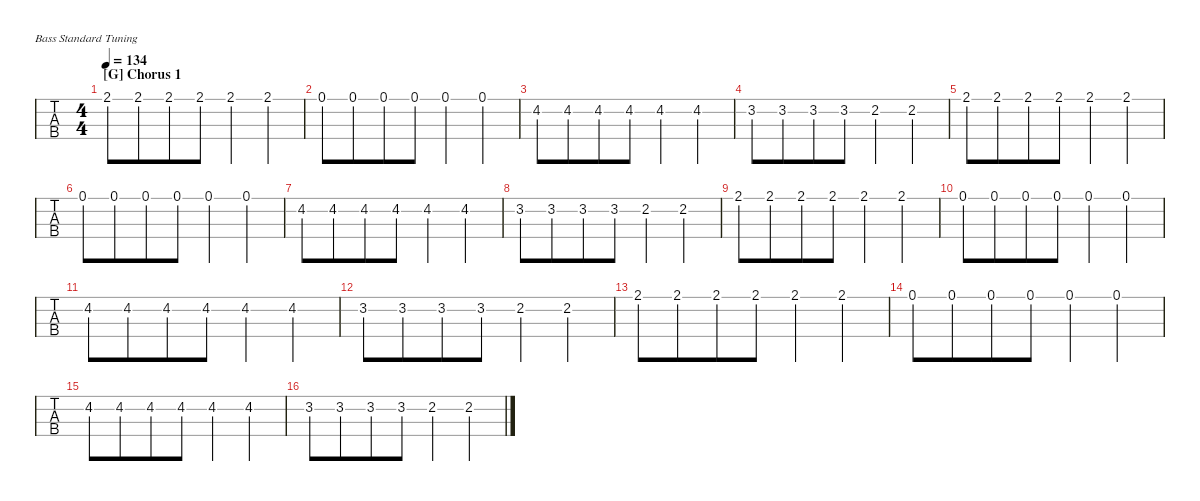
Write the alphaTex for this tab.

\hideDynamics
\bracketExtendMode nobrackets
\singleTrackTrackNamePolicy hidden
\multiTrackTrackNamePolicy hidden
\firstSystemTrackNameMode fullname
\firstSystemTrackNameOrientation horizontal
\otherSystemsTrackNameOrientation horizontal
\track ("Bass" "Bass") {multiBarRest instrument electricbassfinger}
\staff {tabs}
\tuning (G2 D2 A1 E1)
\ts (4 4)
\section ("G" "Chorus 1")
\tempo 134
\clef f4
\ks aminor
2.1.8{dy mf beam merge} 2.1.8{beam merge} 2.1.8{beam merge} 2.1.8 2.1{st}.4 2.1{st}.4 |
0.1.8{beam merge} 0.1.8{beam merge} 0.1.8{beam merge} 0.1.8 0.1{st}.4 0.1{st}.4 |
4.2{acc #}.8{beam merge} 4.2{acc #}.8{beam merge} 4.2{acc #}.8{beam merge} 4.2{acc #}.8 4.2{st acc #}.4 4.2{st acc #}.4 |
3.2.8{beam merge} 3.2.8{beam merge} 3.2.8{beam merge} 3.2.8 2.2{st}.4 2.2{st}.4 |
2.1.8{beam merge} 2.1.8{beam merge} 2.1.8{beam merge} 2.1.8 2.1{st}.4 2.1{st}.4 |
0.1.8{beam merge} 0.1.8{beam merge} 0.1.8{beam merge} 0.1.8 0.1{st}.4 0.1{st}.4 |
4.2{acc #}.8{beam merge} 4.2{acc #}.8{beam merge} 4.2{acc #}.8{beam merge} 4.2{acc #}.8 4.2{st acc #}.4 4.2{st acc #}.4 |
3.2.8{beam merge} 3.2.8{beam merge} 3.2.8{beam merge} 3.2.8 2.2{st}.4 2.2{st}.4 |
2.1.8{beam merge} 2.1.8{beam merge} 2.1.8{beam merge} 2.1.8 2.1{st}.4 2.1{st}.4 |
0.1.8{beam merge} 0.1.8{beam merge} 0.1.8{beam merge} 0.1.8 0.1{st}.4 0.1{st}.4 |
4.2{acc #}.8{beam merge} 4.2{acc #}.8{beam merge} 4.2{acc #}.8{beam merge} 4.2{acc #}.8 4.2{st acc #}.4 4.2{st acc #}.4 |
3.2.8{beam merge} 3.2.8{beam merge} 3.2.8{beam merge} 3.2.8 2.2{st}.4 2.2{st}.4 |
2.1.8{beam merge} 2.1.8{beam merge} 2.1.8{beam merge} 2.1.8 2.1{st}.4 2.1{st}.4 |
0.1.8{beam merge} 0.1.8{beam merge} 0.1.8{beam merge} 0.1.8 0.1{st}.4 0.1{st}.4 |
4.2{acc #}.8{beam merge} 4.2{acc #}.8{beam merge} 4.2{acc #}.8{beam merge} 4.2{acc #}.8 4.2{st acc #}.4 4.2{st acc #}.4 |
3.2.8{beam merge} 3.2.8{beam merge} 3.2.8{beam merge} 3.2.8 2.2{st}.4 2.2{st}.4
